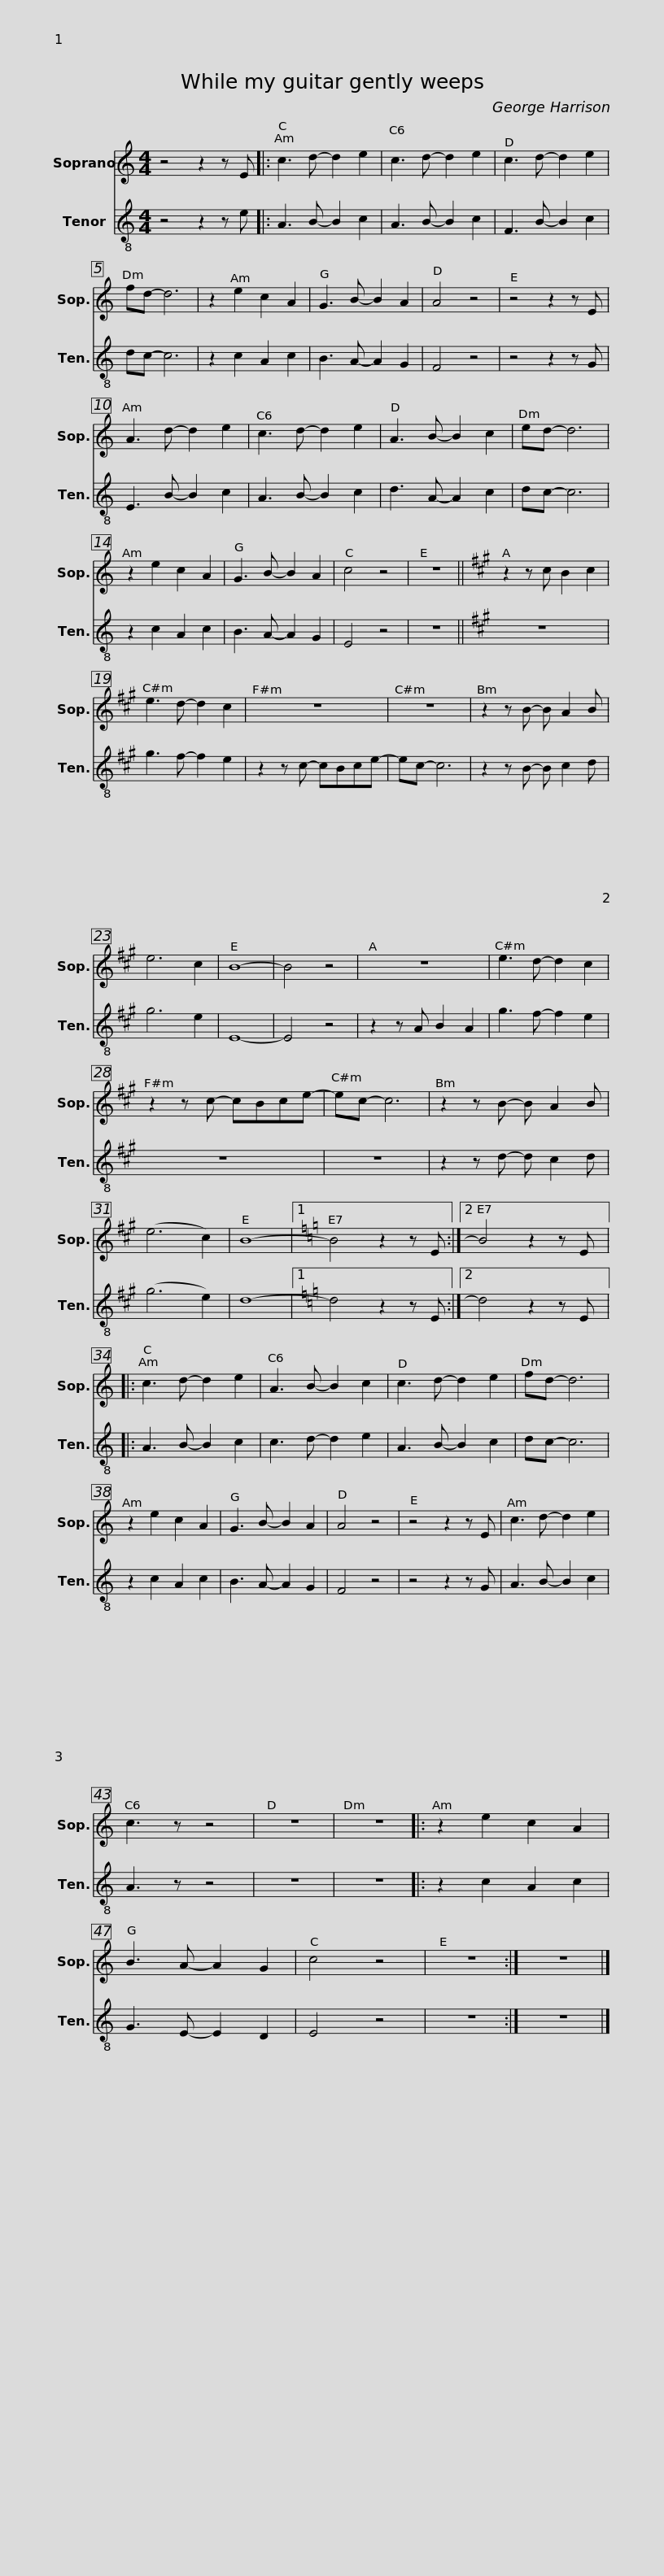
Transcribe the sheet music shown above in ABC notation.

X:1
%%score 1 2
L:1/8
M:4/4
I:linebreak $
K:C
V:1 treble
V:2 treble-8
V:1
 z4 z2 z E |: c3 d- d2 e2 | c3 d- d2 e2 | c3 d- d2 e2 | fd- d6 | %5
 z2 e2 c2 A2 | G3 B- B2 A2 | A4 z4 | z4 z2 z E |$ A3 d- d2 e2 | %10
 c3 d- d2 e2 | A3 B- B2 c2 | ed- d6 | z2 e2 c2 A2 | G3 B- B2 A2 | %15
 c4 z4 | z8 ||[K:A] z2 z c B2 c2 | e3 d- d2 c2 |$ z8 | %20
 z8 | z2 z B- B A2 B | e6 c2 | B8- | B4 z4 | %25
 z8 | e3 d- d2 c2 | z2 z c- cBce- |$ ec- c6 | z2 z B- B A2 B | %30
 (e6 c2) | B8- |1[K:C] B4 z2 z E :|2[K:C] B4 z2 z E |:[K:C] c3 d- d2 e2 | %35
 A3 B- B2 c2 |$ c3 d- d2 e2 | fd- d6 | z2 e2 c2 A2 | G3 B- B2 A2 | %40
 A4 z4 | z4 z2 z E | c3 d- d2 e2 | c3 z z4 | z8 | %45
 z8 |: z2 e2 c2 A2 |$ B3 A- A2 G2 | c4 z4 | z8 :| %50
 z8 |] %51
V:2
 z4 z2 z e |: A3 B- B2 c2 | A3 B- B2 c2 | F3 B- B2 c2 | dc- c6 | %5
 z2 c2 A2 c2 | B3 A- A2 G2 | F4 z4 | z4 z2 z G |$ E3 B- B2 c2 | %10
 A3 B- B2 c2 | d3 A- A2 c2 | dc- c6 | z2 c2 A2 c2 | B3 A- A2 G2 | %15
 E4 z4 | z8 ||[K:A] z8 | g3 f- f2 e2 |$ z2 z c- cBce- | %20
 ec- c6 | z2 z B- B c2 d | g6 e2 | E8- | E4 z4 | %25
 z2 z A B2 A2 | g3 f- f2 e2 | z8 |$ z8 | z2 z d- d c2 d | %30
 (g6 e2) | d8- |1[K:C] d4 z2 z E :|2[K:C] d4 z2 z E |:[K:C] A3 B- B2 c2 | %35
 c3 d- d2 e2 |$ A3 B- B2 c2 | dc- c6 | z2 c2 A2 c2 | B3 A- A2 G2 | %40
 F4 z4 | z4 z2 z G | A3 B- B2 c2 | A3 z z4 | z8 | %45
 z8 |: z2 c2 A2 c2 |$ G3 E- E2 D2 | E4 z4 | z8 :| %50
 z8 |] %51
